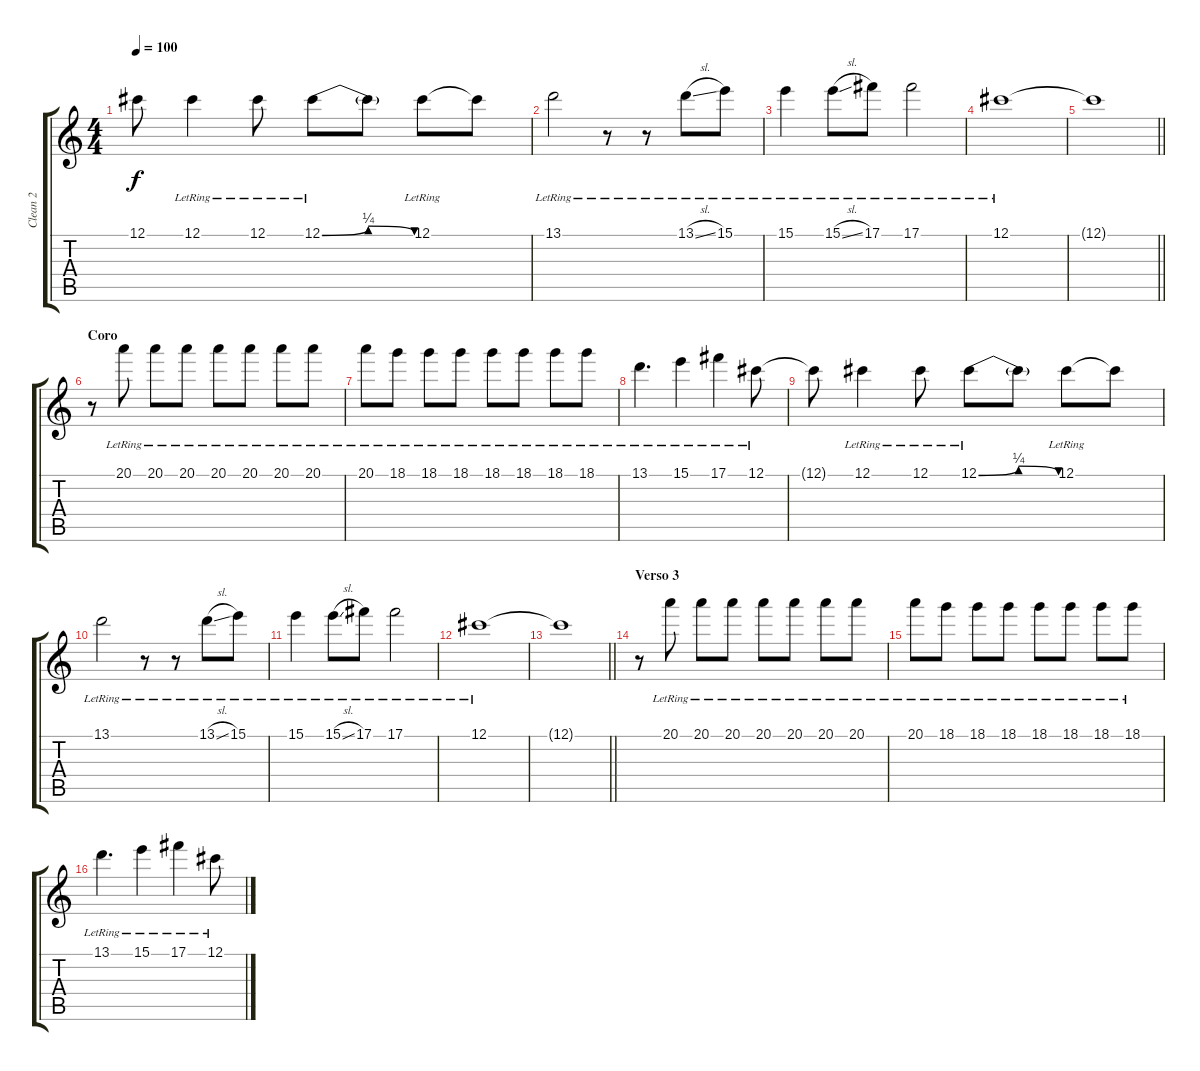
\track ("Clean 2" "Clean 2") {instrument electricguitarjazz}
\staff {score tabs}
\tuning (Db4 Ab3 E3 B2 Gb2 B1) {hide}
\ts (4 4)
\tempo 100
\clef g2
\ks c
12.1{t}.8{dy f} 12.1{lr}.4 12.1{lr}.8 12.1{be (bendrelease 0 0 25 1 40 1 60 0) lr}.8 12.1{t}.8 12.1{lr}.8 12.1{t}.8 |
13.1{lr}.2 r.8 r.8 13.1{sl lr}.8 15.1{lr}.8 |
15.1{lr}.4 15.1{sl lr}.8 17.1{lr}.8 17.1{lr}.2 |
12.1{lr}.1 |
\barLineRight lightlight
12.1{t}.1 |
\section ("" "Coro ")
r.8 20.1{lr}.8 20.1{lr}.8 20.1{lr}.8 20.1{lr}.8 20.1{lr}.8 20.1{lr}.8 20.1{lr}.8 |
20.1{lr}.8 18.1{lr}.8 18.1{lr}.8 18.1{lr}.8 18.1{lr}.8 18.1{lr}.8 18.1{lr}.8 18.1{lr}.8 |
13.1{lr}.4{d} 15.1{lr}.4 17.1{lr}.4 12.1{lr}.8 |
12.1{t}.8 12.1{lr}.4 12.1{lr}.8 12.1{be (bendrelease 0 0 25 1 40 1 60 0) lr}.8 12.1{t}.8 12.1{lr}.8 12.1{t}.8 |
13.1{lr}.2 r.8 r.8 13.1{sl lr}.8 15.1{lr}.8 |
15.1{lr}.4 15.1{sl lr}.8 17.1{lr}.8 17.1{lr}.2 |
12.1{lr}.1 |
\barLineRight lightlight
12.1{t}.1 |
\section ("" "Verso 3")
r.8 20.1{lr}.8 20.1{lr}.8 20.1{lr}.8 20.1{lr}.8 20.1{lr}.8 20.1{lr}.8 20.1{lr}.8 |
20.1{lr}.8 18.1{lr}.8 18.1{lr}.8 18.1{lr}.8 18.1{lr}.8 18.1{lr}.8 18.1{lr}.8 18.1{lr}.8 |
13.1{lr}.4{d} 15.1{lr}.4 17.1{lr}.4 12.1{lr}.8
